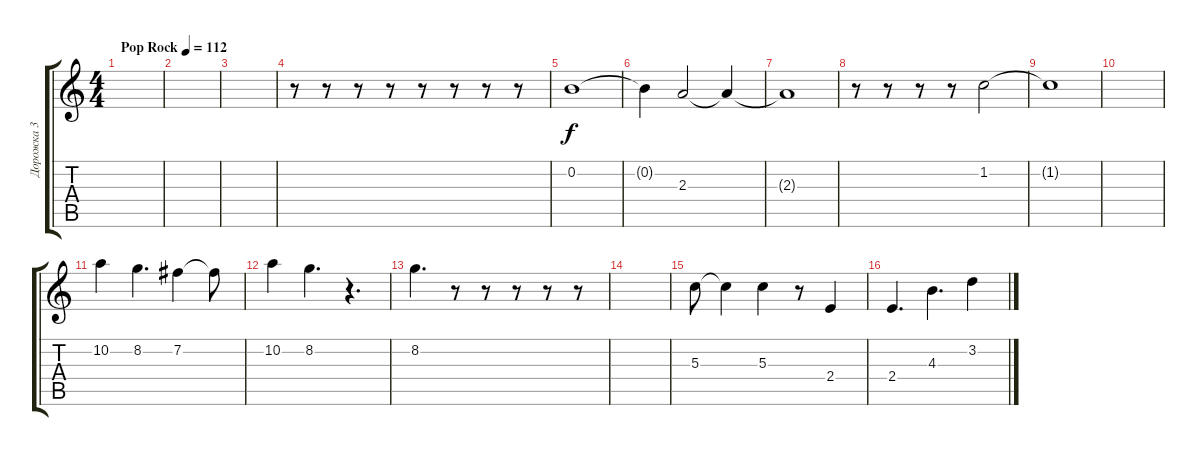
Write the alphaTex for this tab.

\track ("Дорожка 3" "Дорожка 3") {instrument distortionguitar}
\staff {score tabs}
\tuning (E4 B3 G3 D3 A2 E2) {hide}
\ts (4 4)
\tempo (112 "Pop Rock")
\clef g2
\ks c
|
|
|
r.8 r.8 r.8 r.8 r.8 r.8 r.8 r.8 |
0.2.1 |
0.2{t}.4 2.3.2 2.3{t}.4 |
2.3{t}.1 |
r.8 r.8 r.8 r.8 1.2.2 |
1.2{t}.1 |
|
10.2.4 8.2.4{d} 7.2.4 7.2{t}.8 |
10.2.4 8.2.4{d} r.4{d} |
8.2.4{d} r.8 r.8 r.8 r.8 r.8 |
|
5.3.8 5.3{t}.4 5.3.4 r.8 2.4.4 |
2.4.4{d} 4.3.4{d} 3.2.4
